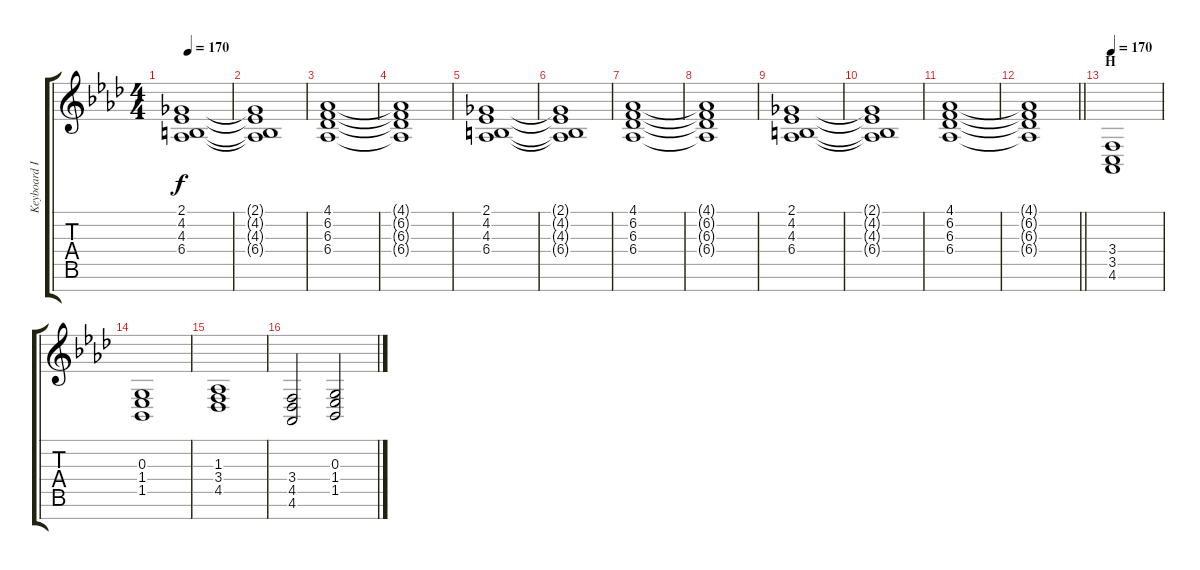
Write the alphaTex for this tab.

\track ("Keyboard III" "Keyboard I") {instrument pad2warm}
\staff {score tabs}
\tuning (E4 B3 G3 D3 A2 E2 B1) {hide}
\ts (4 4)
\tempo 170
\clef g2
\ks ab
(2.1 4.2 4.3 6.4).1{dy f} |
(2.1{t} 4.2{t} 4.3{t} 6.4{t}).1 |
(4.1 6.2 6.3 6.4).1 |
(4.1{t} 6.2{t} 6.3{t} 6.4{t}).1 |
(2.1 4.2 4.3 6.4).1 |
(2.1{t} 4.2{t} 4.3{t} 6.4{t}).1 |
(4.1 6.2 6.3 6.4).1 |
(4.1{t} 6.2{t} 6.3{t} 6.4{t}).1 |
(2.1 4.2 4.3 6.4).1 |
(2.1{t} 4.2{t} 4.3{t} 6.4{t}).1 |
(4.1 6.2 6.3 6.4).1 |
\barLineRight lightlight
(4.1{t} 6.2{t} 6.3{t} 6.4{t}).1 |
\section ("" "H")
\tempo 170
(3.4 3.5 4.6).1{instrument pad1newage} |
(0.3 1.4 1.5).1 |
(1.3 3.4 4.5).1 |
(3.4 4.5 4.6).2 (0.3 1.4 1.5).2
